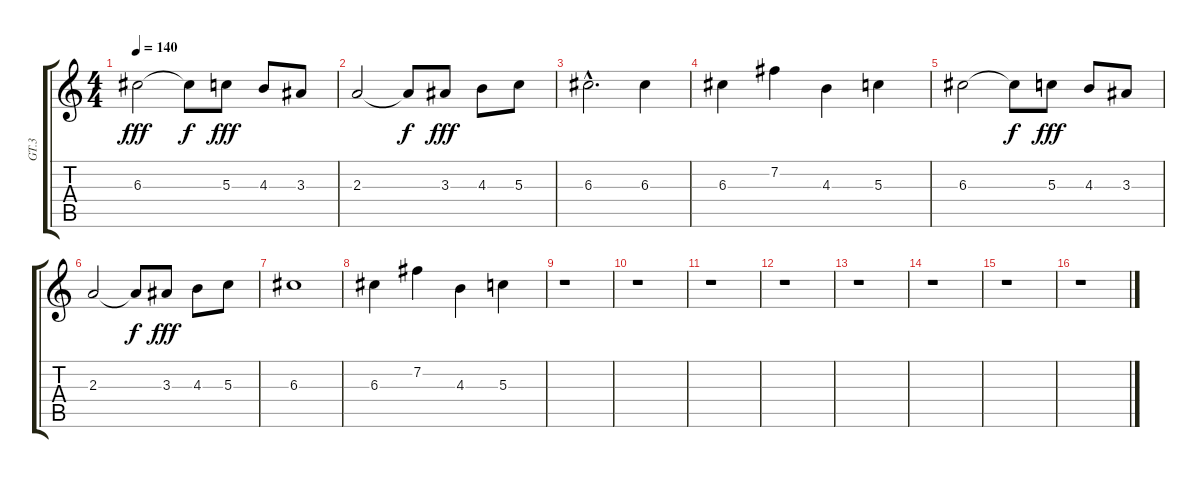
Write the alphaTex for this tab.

\track ("GT.3" "GT.3") {instrument overdrivenguitar}
\staff {score tabs}
\tuning (E4 B3 G3 D3 A2 E2) {hide}
\ts (4 4)
\tempo 140
\clef g2
\ks c
6.3.2{dy fff} 6.3{t}.8{dy f} 5.3.8{dy fff} 4.3.8 3.3.8 |
2.3.2 2.3{t}.8{dy f} 3.3.8{dy fff} 4.3.8 5.3.8 |
6.3{hac}.2{d} 6.3.4 |
6.3.4 7.2.4 4.3.4 5.3.4 |
6.3.2 6.3{t}.8{dy f} 5.3.8{dy fff} 4.3.8 3.3.8 |
2.3.2 2.3{t}.8{dy f} 3.3.8{dy fff} 4.3.8 5.3.8 |
6.3.1 |
6.3.4 7.2.4 4.3.4 5.3.4 |
r.1 |
r.1 |
r.1 |
r.1 |
r.1 |
r.1 |
r.1 |
r.1
